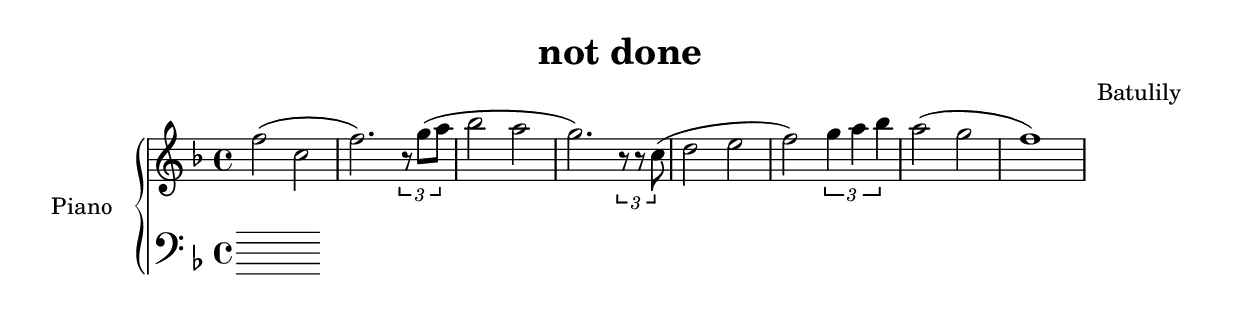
\header {
title = "not done" 
composer = "Batulily"
}


  upper = \relative c'' {
  \clef treble
  \key f \major
  \time 4/4

f2( c |
f2.) \tuplet 3/2 {r8 g( a} |
bes2 a |
g2.) \tuplet 3/2 { r8 r c,( } |
d2 e |
f2) \tuplet 3/2 { g4 a bes } |
a2( g |
f1) |

}

lower = \relative c, {
  \clef bass
  \key f \major
  \time 4/4

  }

\score {
  \new PianoStaff <<
    \set PianoStaff.instrumentName = #"Piano  "
    \new Staff = "upper" \upper
    \new Staff = "lower" \lower
  >>
  \layout { }
  \midi { }
}


